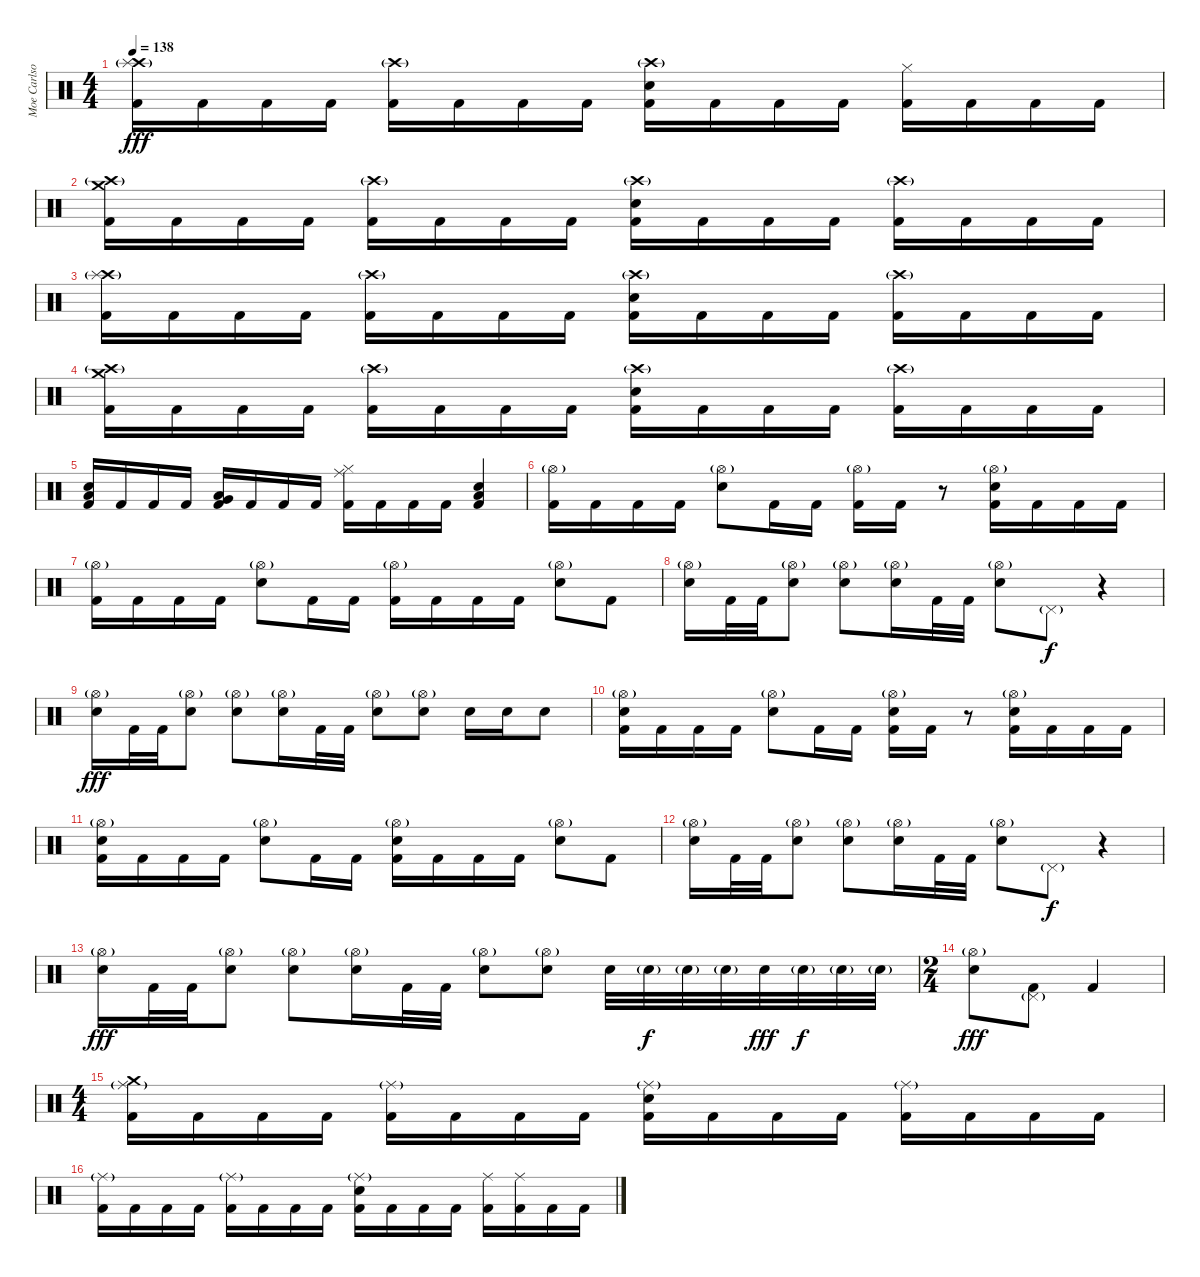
\track ("Moe Carlson" "Moe Carlso") {instrument percussion}
\staff {score}
\articulation defaults
\ts (4 4)
\tempo 138
\clef neutral
\ks c
("Crash high (hit)"{g} "Splash (hit)" "Kick (hit) 2").16{dy fff} "Kick (hit) 2".16 "Kick (hit) 2".16 "Kick (hit) 2".16 ("Crash high (hit)"{g} "Kick (hit) 2").16 "Kick (hit) 2".16 "Kick (hit) 2".16 "Kick (hit) 2".16 ("Crash high (hit)"{g} "Electric Snare (hit)" "Kick (hit) 2").16 "Kick (hit) 2".16 "Kick (hit) 2".16 "Kick (hit) 2".16 ("Hi-Hat (closed)" "Kick (hit) 2").16 "Kick (hit) 2".16 "Kick (hit) 2".16 "Kick (hit) 2".16 |
("Crash high (hit)"{g} "Crash medium (hit)" "Kick (hit) 2").16 "Kick (hit) 2".16 "Kick (hit) 2".16 "Kick (hit) 2".16 ("Crash high (hit)"{g} "Kick (hit) 2").16 "Kick (hit) 2".16 "Kick (hit) 2".16 "Kick (hit) 2".16 ("Crash high (hit)"{g} "Electric Snare (hit)" "Kick (hit) 2").16 "Kick (hit) 2".16 "Kick (hit) 2".16 "Kick (hit) 2".16 ("Crash high (hit)"{g} "Kick (hit) 2").16 "Kick (hit) 2".16 "Kick (hit) 2".16 "Kick (hit) 2".16 |
("Crash high (hit)"{g} "Splash (hit)" "Kick (hit) 2").16 "Kick (hit) 2".16 "Kick (hit) 2".16 "Kick (hit) 2".16 ("Crash high (hit)"{g} "Kick (hit) 2").16 "Kick (hit) 2".16 "Kick (hit) 2".16 "Kick (hit) 2".16 ("Crash high (hit)"{g} "Electric Snare (hit)" "Kick (hit) 2").16 "Kick (hit) 2".16 "Kick (hit) 2".16 "Kick (hit) 2".16 ("Crash high (hit)"{g} "Kick (hit) 2").16 "Kick (hit) 2".16 "Kick (hit) 2".16 "Kick (hit) 2".16 |
("Crash high (hit)"{g} "Crash medium (hit)" "Kick (hit) 2").16 "Kick (hit) 2".16 "Kick (hit) 2".16 "Kick (hit) 2".16 ("Crash high (hit)"{g} "Kick (hit) 2").16 "Kick (hit) 2".16 "Kick (hit) 2".16 "Kick (hit) 2".16 ("Crash high (hit)"{g} "Electric Snare (hit)" "Kick (hit) 2").16 "Kick (hit) 2".16 "Kick (hit) 2".16 "Kick (hit) 2".16 ("Crash high (hit)"{g} "Kick (hit) 2").16 "Kick (hit) 2".16 "Kick (hit) 2".16 "Kick (hit) 2".16 |
("Electric Snare (hit)" "Low Floor Tom (hit)" "Kick (hit) 2").16 "Kick (hit) 2".16 "Kick (hit) 2".16 "Kick (hit) 2".16 ("Low Tom (hit)" "Very Low Tom (hit)" "Kick (hit) 2").16 "Kick (hit) 2".16 "Kick (hit) 2".16 "Kick (hit) 2".16 ("Hi-Hat (closed)" "Ride (middle)" "Kick (hit) 2").16 "Kick (hit) 2".16 "Kick (hit) 2".16 "Kick (hit) 2".16 ("Electric Snare (hit)" "Low Floor Tom (hit)" "Kick (hit) 2").4 |
("Hi-Hat (open)"{g} "Kick (hit) 2").16 "Kick (hit) 2".16 "Kick (hit) 2".16 "Kick (hit) 2".16 ("Hi-Hat (open)"{g} "Electric Snare (hit)").8 "Kick (hit) 2".16 "Kick (hit) 2".16 ("Hi-Hat (open)"{g} "Kick (hit) 2").16 "Kick (hit) 2".16 r.8 ("Hi-Hat (open)"{g} "Electric Snare (hit)" "Kick (hit) 2").16 "Kick (hit) 2".16 "Kick (hit) 2".16 "Kick (hit) 2".16 |
("Hi-Hat (open)"{g} "Kick (hit) 2").16 "Kick (hit) 2".16 "Kick (hit) 2".16 "Kick (hit) 2".16 ("Hi-Hat (open)"{g} "Electric Snare (hit)").8 "Kick (hit) 2".16 "Kick (hit) 2".16 ("Hi-Hat (open)"{g} "Kick (hit) 2").16 "Kick (hit) 2".16 "Kick (hit) 2".16 "Kick (hit) 2".16 ("Hi-Hat (open)"{g} "Electric Snare (hit)").8 "Kick (hit) 2".8 |
("Hi-Hat (open)"{g} "Electric Snare (hit)").16 "Kick (hit) 2".32 "Kick (hit) 2".32 ("Hi-Hat (open)"{g} "Electric Snare (hit)").8 ("Hi-Hat (open)"{g} "Electric Snare (hit)").8 ("Hi-Hat (open)"{g} "Electric Snare (hit)").16 "Kick (hit) 2".32 "Kick (hit) 2".32 ("Hi-Hat (open)"{g} "Electric Snare (hit)").8 "Pedal Hi-Hat (hit)"{g}.8{dy f} r.4 |
("Hi-Hat (open)"{g} "Electric Snare (hit)").16{dy fff} "Kick (hit) 2".32 "Kick (hit) 2".32 ("Hi-Hat (open)"{g} "Electric Snare (hit)").8 ("Hi-Hat (open)"{g} "Electric Snare (hit)").8 ("Hi-Hat (open)"{g} "Electric Snare (hit)").16 "Kick (hit) 2".32 "Kick (hit) 2".32 ("Hi-Hat (open)"{g} "Electric Snare (hit)").8 ("Hi-Hat (open)"{g} "Electric Snare (hit)").8 "Electric Snare (hit)".16 "Electric Snare (hit)".16 "Electric Snare (hit)".8 |
("Hi-Hat (open)"{g} "Electric Snare (hit)" "Kick (hit) 2").16 "Kick (hit) 2".16 "Kick (hit) 2".16 "Kick (hit) 2".16 ("Hi-Hat (open)"{g} "Electric Snare (hit)").8 "Kick (hit) 2".16 "Kick (hit) 2".16 ("Hi-Hat (open)"{g} "Electric Snare (hit)" "Kick (hit) 2").16 "Kick (hit) 2".16 r.8 ("Hi-Hat (open)"{g} "Electric Snare (hit)" "Kick (hit) 2").16 "Kick (hit) 2".16 "Kick (hit) 2".16 "Kick (hit) 2".16 |
("Hi-Hat (open)"{g} "Electric Snare (hit)" "Kick (hit) 2").16 "Kick (hit) 2".16 "Kick (hit) 2".16 "Kick (hit) 2".16 ("Hi-Hat (open)"{g} "Electric Snare (hit)").8 "Kick (hit) 2".16 "Kick (hit) 2".16 ("Hi-Hat (open)"{g} "Electric Snare (hit)" "Kick (hit) 2").16 "Kick (hit) 2".16 "Kick (hit) 2".16 "Kick (hit) 2".16 ("Hi-Hat (open)"{g} "Electric Snare (hit)").8 "Kick (hit) 2".8 |
("Hi-Hat (open)"{g} "Electric Snare (hit)").16 "Kick (hit) 2".32 "Kick (hit) 2".32 ("Hi-Hat (open)"{g} "Electric Snare (hit)").8 ("Hi-Hat (open)"{g} "Electric Snare (hit)").8 ("Hi-Hat (open)"{g} "Electric Snare (hit)").16 "Kick (hit) 2".32 "Kick (hit) 2".32 ("Hi-Hat (open)"{g} "Electric Snare (hit)").8 "Pedal Hi-Hat (hit)"{g}.8{dy f} r.4 |
("Hi-Hat (open)"{g} "Electric Snare (hit)").16{dy fff} "Kick (hit) 2".32 "Kick (hit) 2".32 ("Hi-Hat (open)"{g} "Electric Snare (hit)").8 ("Hi-Hat (open)"{g} "Electric Snare (hit)").8 ("Hi-Hat (open)"{g} "Electric Snare (hit)").16 "Kick (hit) 2".32 "Kick (hit) 2".32 ("Hi-Hat (open)"{g} "Electric Snare (hit)").8 ("Hi-Hat (open)"{g} "Electric Snare (hit)").8 "Electric Snare (hit)".32 "Electric Snare (hit)"{g}.32{dy f} "Electric Snare (hit)"{g}.32 "Electric Snare (hit)"{g}.32 "Electric Snare (hit)".32{dy fff} "Electric Snare (hit)"{g}.32{dy f} "Electric Snare (hit)"{g}.32 "Electric Snare (hit)"{g}.32 |
\ts (2 4)
("Hi-Hat (open)"{g} "Electric Snare (hit)").8{dy fff} ("Pedal Hi-Hat (hit)"{g} "Kick (hit) 2").8 "Kick (hit) 2".4 |
\ts (4 4)
("Crash medium (hit)" "Ride (middle)"{g} "Kick (hit) 2").16 "Kick (hit) 2".16 "Kick (hit) 2".16 "Kick (hit) 2".16 ("Ride (middle)"{g} "Kick (hit) 2").16 "Kick (hit) 2".16 "Kick (hit) 2".16 "Kick (hit) 2".16 ("Ride (middle)"{g} "Electric Snare (hit)" "Kick (hit) 2").16 "Kick (hit) 2".16 "Kick (hit) 2".16 "Kick (hit) 2".16 ("Ride (middle)"{g} "Kick (hit) 2").16 "Kick (hit) 2".16 "Kick (hit) 2".16 "Kick (hit) 2".16 |
("Ride (middle)"{g} "Kick (hit) 2").16 "Kick (hit) 2".16 "Kick (hit) 2".16 "Kick (hit) 2".16 ("Ride (middle)"{g} "Kick (hit) 2").16 "Kick (hit) 2".16 "Kick (hit) 2".16 "Kick (hit) 2".16 ("Ride (middle)"{g} "Electric Snare (hit)" "Kick (hit) 2").16 "Kick (hit) 2".16 "Kick (hit) 2".16 "Kick (hit) 2".16 ("Ride (middle)" "Kick (hit) 2").16 ("Ride (middle)" "Kick (hit) 2").16 "Kick (hit) 2".16 "Kick (hit) 2".16
